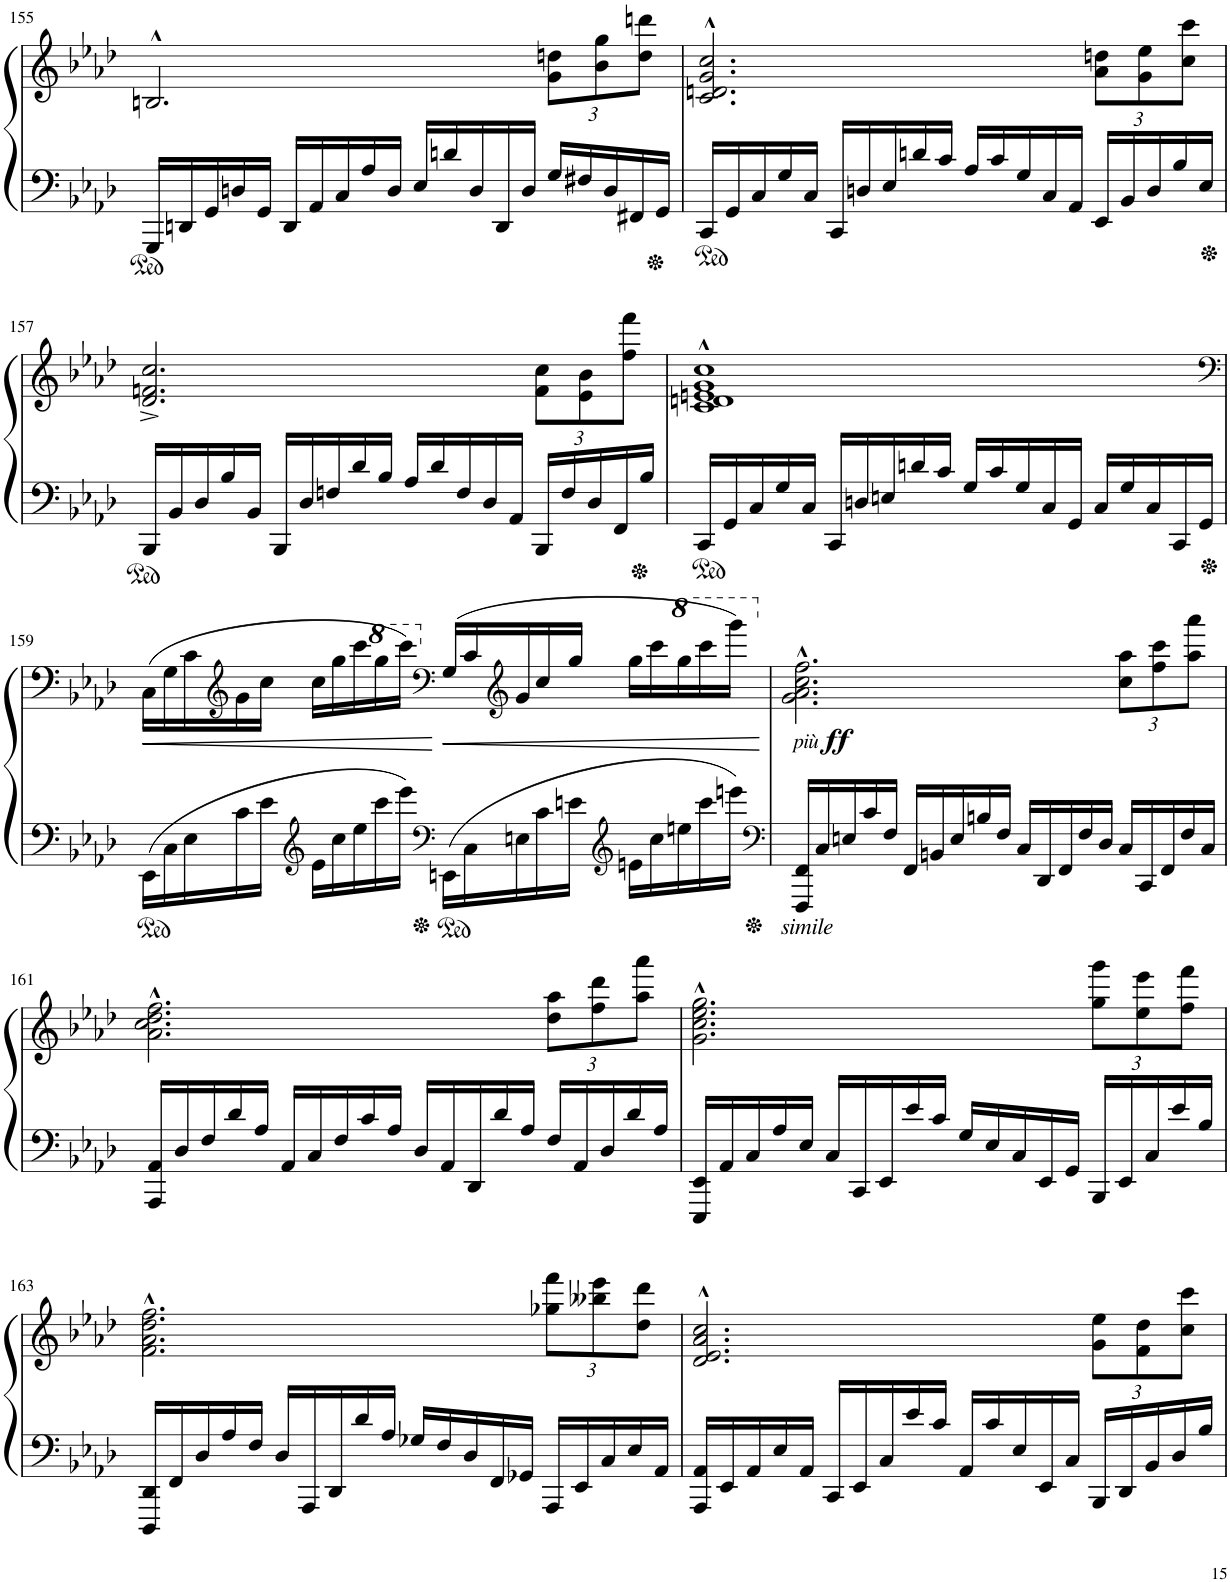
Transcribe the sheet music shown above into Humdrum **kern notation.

**kern	**kern	**dynam
*part1	*part1	*part1
*staff2	*staff1	*staff1/2
*I"Piano	*	*
*I'Pno.	*	*
!!LO:PB:g=z
*clefF4	*clefG2	*
*k[b-e-a-d-]	*k[b-e-a-d-]	*
*M4/4	*M4/4	*
*Xbrackettup	*	*
=155	=155	=155
20GGG/LL	2.Bn^^^/	.
20DDn/	.	.
20GG/	.	.
20Dn/	.	.
20GG/JJ	.	.
20DD/LL	.	.
20AA-/	.	.
20C/	.	.
20A-/	.	.
20D/JJ	.	.
20E-/LL	.	.
20dn/	.	.
20D/	.	.
20DD/	.	.
20D/JJ	.	.
*	*Xbrackettup	*
20G/LL	12g\ 12ddn\L	.
20F#X/	.	.
.	12b-\ 12gg\	.
20D/	.	.
20FF#X/	.	.
.	12dd\ 12dddn\J	.
20GG/JJ	.	.
=156	=156	=156
20CC/LL	2.c/^^ 2.dn/^^ 2.g/^^ 2.cc/^^	.
20GG/	.	.
20C/	.	.
20G/	.	.
20C/JJ	.	.
20CC/LL	.	.
20Dn/	.	.
20E-/	.	.
20dn/	.	.
20c/JJ	.	.
20A-/LL	.	.
20c/	.	.
20G/	.	.
20C/	.	.
20AA-/JJ	.	.
20EE-/LL	12a-\ 12ddn\L	.
20BB-/	.	.
.	12g\ 12ee-\	.
20D/	.	.
20B-/	.	.
.	12cc\ 12ccc\J	.
20E-/JJ	.	.
!!LO:LB:g=z
=157	=157	=157
20BBB-/LL	2.d-/^ 2.fn/^ 2.cc/^	.
20BB-/	.	.
20D-/	.	.
20B-/	.	.
20BB-/JJ	.	.
20BBB-/LL	.	.
20D-/	.	.
20Fn/	.	.
20d-/	.	.
20B-/JJ	.	.
20A-/LL	.	.
20d-/	.	.
20F/	.	.
20D-/	.	.
20AA-/JJ	.	.
20BBB-/LL	12f\ 12cc\L	.
20F/	.	.
.	12e-\ 12b-\	.
20D-/	.	.
20FF/	.	.
.	12ff\ 12fff\J	.
20B-/JJ	.	.
=158	=158	=158
20CC/LL	1c^^ 1dn^^ 1en^^ 1g^^ 1cc^^	.
20GG/	.	.
20C/	.	.
20G/	.	.
20C/JJ	.	.
20CC/LL	.	.
20Dn/	.	.
20En/	.	.
20dn/	.	.
20c/JJ	.	.
20G/LL	.	.
20c/	.	.
20G/	.	.
20C/	.	.
20GG/JJ	.	.
20C/LL	.	.
20G/	.	.
20C/	.	.
20CC/	.	.
20GG/JJ	.	.
!!LO:LB:g=z
=159	=159	=159
*	*clefF4	*
*brackettup	*	*
!	!	!LO:HP:b
20EE-\LL	(20C\LL	<
20C\	20G\	.
20E-\	20c\	.
*	*clefG2	*
20c\	20g\	.
20e-\JJ	20cc\JJ	.
*clefG2	*	*
*Xbrackettup	*	*
20e-\LL	20cc\LL	.
20cc\	20gg\	.
20ee-\	20ccc\	.
*	*8va	*
20ccc\	20ggg\	.
20eee-\JJ	20cccc\JJ)	.
*clefF4	*clefF4	*
*	*X8va	*
!	!	!LO:HP:n=1:b
20EEn\LL	(20G/LL	[ <
20C\	20c/	.
*	*clefG2	*
20En\	20g/	.
20c\	20cc/	.
20en\JJ	20gg/JJ	.
*clefG2	*	*
20en\LL	20gg\LL	.
20cc\	20ccc\	.
*	*8va	*
20een\	20ggg\	.
20ccc\	20cccc\	.
20eeen\JJ	20gggg\JJ)	.
.	.	[
=160	=160	=160
*clefF4	*	*
*	*X8va	*
*	*^	*
!LO:TX:b:i:t=simile	!	!	!
20FFF/ 20FF/LL	2.g\^^ 2.a-\^^ 2.cc\^^ 2.ff\^^	10ryy	.
20C/	.	.	.
!	!	!	!LO:DY:b
!	!	!	!LO:DY:n=1:b
20En/	.	5%4ryy	other-dynamics ff
20c/	.	.	.
20F/JJ	.	.	.
20FF/LL	.	.	.
20BBn/	.	.	.
20E/	.	.	.
20Bn/	.	.	.
20F/JJ	.	.	.
20C/LL	.	.	.
20DD-/	.	.	.
20FF/	.	.	.
20F/	.	.	.
20D-/JJ	.	.	.
20C/LL	12cc\ 12aa-\L	.	.
20CC/	.	.	.
.	12ff\ 12ccc\	.	.
20FF/	.	.	.
20F/	.	10ryy	.
.	12aa-\ 12aaa-\J	.	.
20C/JJ	.	.	.
*	*v	*v	*
!!LO:LB:g=z
=161	=161	=161
20AAA-/ 20AA-/LL	2.a-\^^ 2.cc\^^ 2.dd-\^^ 2.ff\^^	.
20D-/	.	.
20F/	.	.
20d-/	.	.
20A-/JJ	.	.
20AA-/LL	.	.
20C/	.	.
20F/	.	.
20c/	.	.
20A-/JJ	.	.
20D-/LL	.	.
20AA-/	.	.
20DD-/	.	.
20d-/	.	.
20A-/JJ	.	.
20F/LL	12dd-\ 12aa-\L	.
20AA-/	.	.
.	12ff\ 12ddd-\	.
20D-/	.	.
20d-/	.	.
.	12aa-\ 12aaa-\J	.
20A-/JJ	.	.
=162	=162	=162
20EEE-/ 20EE-/LL	2.g\^^ 2.cc\^^ 2.ee-\^^ 2.gg\^^	.
20AA-/	.	.
20C/	.	.
20A-/	.	.
20E-/JJ	.	.
20C/LL	.	.
20CC/	.	.
20EE-/	.	.
20e-/	.	.
20c/JJ	.	.
20G/LL	.	.
20E-/	.	.
20C/	.	.
20EE-/	.	.
20GG/JJ	.	.
20BBB-/LL	12gg\ 12ggg\L	.
20EE-/	.	.
.	12ee-\ 12eee-\	.
20C/	.	.
20e-/	.	.
.	12ff\ 12fff\J	.
20B-/JJ	.	.
!!LO:LB:g=z
=163	=163	=163
20DDD-/ 20DD-/LL	2.f\^^ 2.a-\^^ 2.dd-\^^ 2.ff\^^	.
20FF/	.	.
20D-/	.	.
20A-/	.	.
20F/JJ	.	.
20D-/LL	.	.
20AAA-/	.	.
20DD-/	.	.
20d-/	.	.
20A-/JJ	.	.
20G-X/LL	.	.
20F/	.	.
20D-/	.	.
20FF/	.	.
20GG-X/JJ	.	.
20AAA-/LL	12gg-X\ 12fff\L	.
20EE-/	.	.
.	12bb--X\ 12eee-\	.
20C/	.	.
20E-/	.	.
.	12dd-\ 12ddd-\J	.
20AA-/JJ	.	.
=164	=164	=164
20AAA-/ 20AA-/LL	2.d-/^^ 2.e-/^^ 2.a-/^^ 2.cc/^^	.
20EE-/	.	.
20AA-/	.	.
20E-/	.	.
20AA-/JJ	.	.
20CC/LL	.	.
20EE-/	.	.
20C/	.	.
20e-/	.	.
20c/JJ	.	.
20AA-/LL	.	.
20c/	.	.
20E-/	.	.
20EE-/	.	.
20C/JJ	.	.
20BBB-/LL	12g\ 12ee-\L	.
20DD-/	.	.
.	12f\ 12dd-\	.
20BB-/	.	.
20D-/	.	.
.	12cc\ 12ccc\J	.
20B-/JJ	.	.
=	=	=
*-	*-	*-
